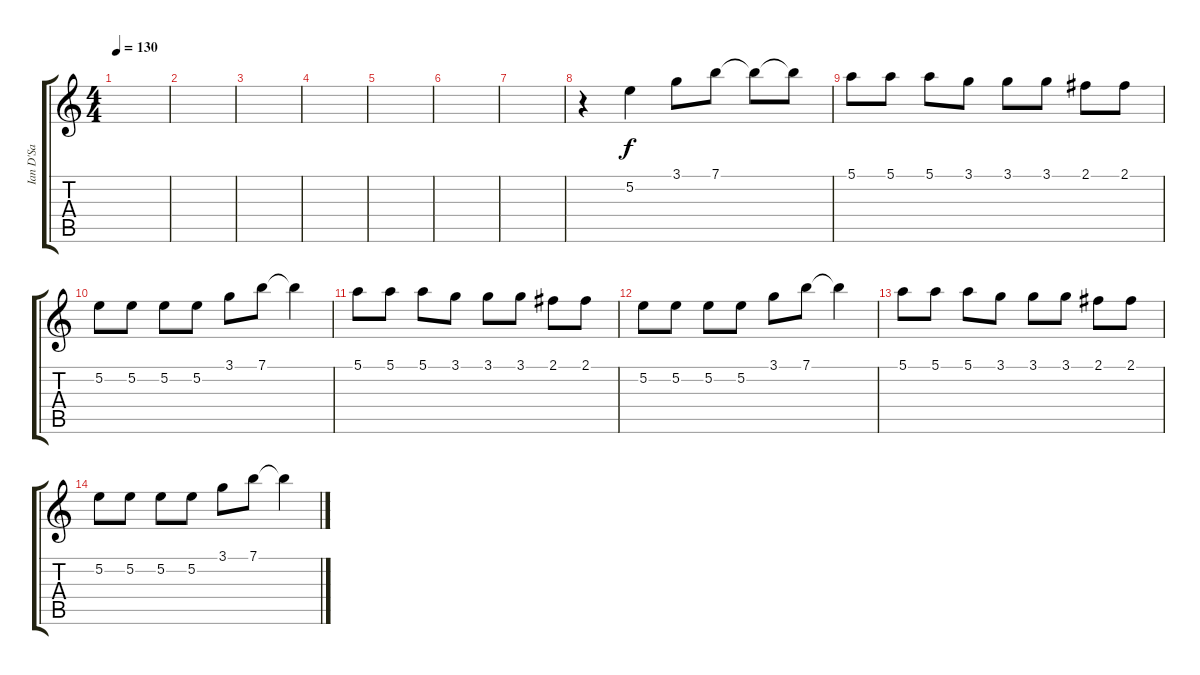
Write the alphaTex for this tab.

\track ("Ian D'Sa" "Ian D'Sa") {instrument overdrivenguitar}
\staff {score tabs}
\tuning (E4 B3 G3 D3 A2 E2) {hide}
\ts (4 4)
\tempo 130
\clef g2
\ks c
|
|
|
|
|
|
|
r.4 5.2.4 3.1.8 7.1.8 7.1{t}.8 7.1{t}.8 |
5.1.8 5.1.8 5.1.8 3.1.8 3.1.8 3.1.8 2.1.8 2.1.8 |
5.2.8 5.2.8 5.2.8 5.2.8 3.1.8 7.1.8 7.1{t}.4 |
5.1.8 5.1.8 5.1.8 3.1.8 3.1.8 3.1.8 2.1.8 2.1.8 |
5.2.8 5.2.8 5.2.8 5.2.8 3.1.8 7.1.8 7.1{t}.4 |
5.1.8 5.1.8 5.1.8 3.1.8 3.1.8 3.1.8 2.1.8 2.1.8 |
5.2.8 5.2.8 5.2.8 5.2.8 3.1.8 7.1.8 7.1{t}.4
